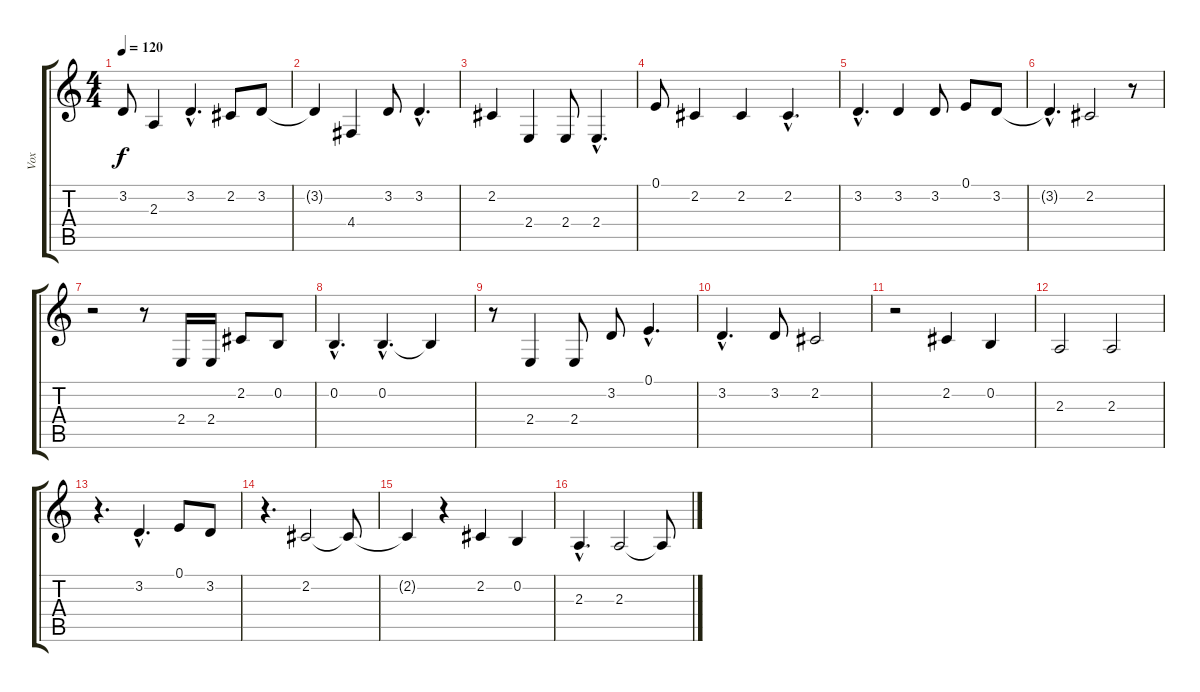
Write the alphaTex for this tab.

\track ("Vox" "Vox") {instrument harmonica}
\staff {score tabs}
\tuning (E4 B3 G3 D3 A2 E2) {hide}
\ts (4 4)
\tempo 120
\clef g2
\ks c
3.2.8{dy f} 2.3.4 3.2{hac}.4{d} 2.2.8 3.2.8 |
3.2{t}.4 4.4.4 3.2.8 3.2{hac}.4{d} |
2.2.4 2.4.4 2.4.8 2.4{hac}.4{d} |
0.1.8 2.2.4 2.2.4 2.2{hac}.4{d} |
3.2{hac}.4{d} 3.2.4 3.2.8 0.1.8 3.2.8 |
3.2{hac t}.4{d} 2.2.2 r.8 |
r.2 r.8 2.4.16 2.4.16 2.2.8 0.2.8 |
0.2{hac}.4{d} 0.2{hac}.4{d} 0.2{t}.4 |
r.8 2.4.4 2.4.8 3.2.8 0.1{hac}.4{d} |
3.2{hac}.4{d} 3.2.8 2.2.2 |
r.2 2.2.4 0.2.4 |
2.3.2 2.3.2 |
r.4{d} 3.2{hac}.4{d} 0.1.8 3.2.8 |
r.4{d} 2.2.2 2.2{t}.8 |
2.2{t}.4 r.4 2.2.4 0.2.4 |
2.3{hac}.4{d} 2.3.2 2.3{t}.8
